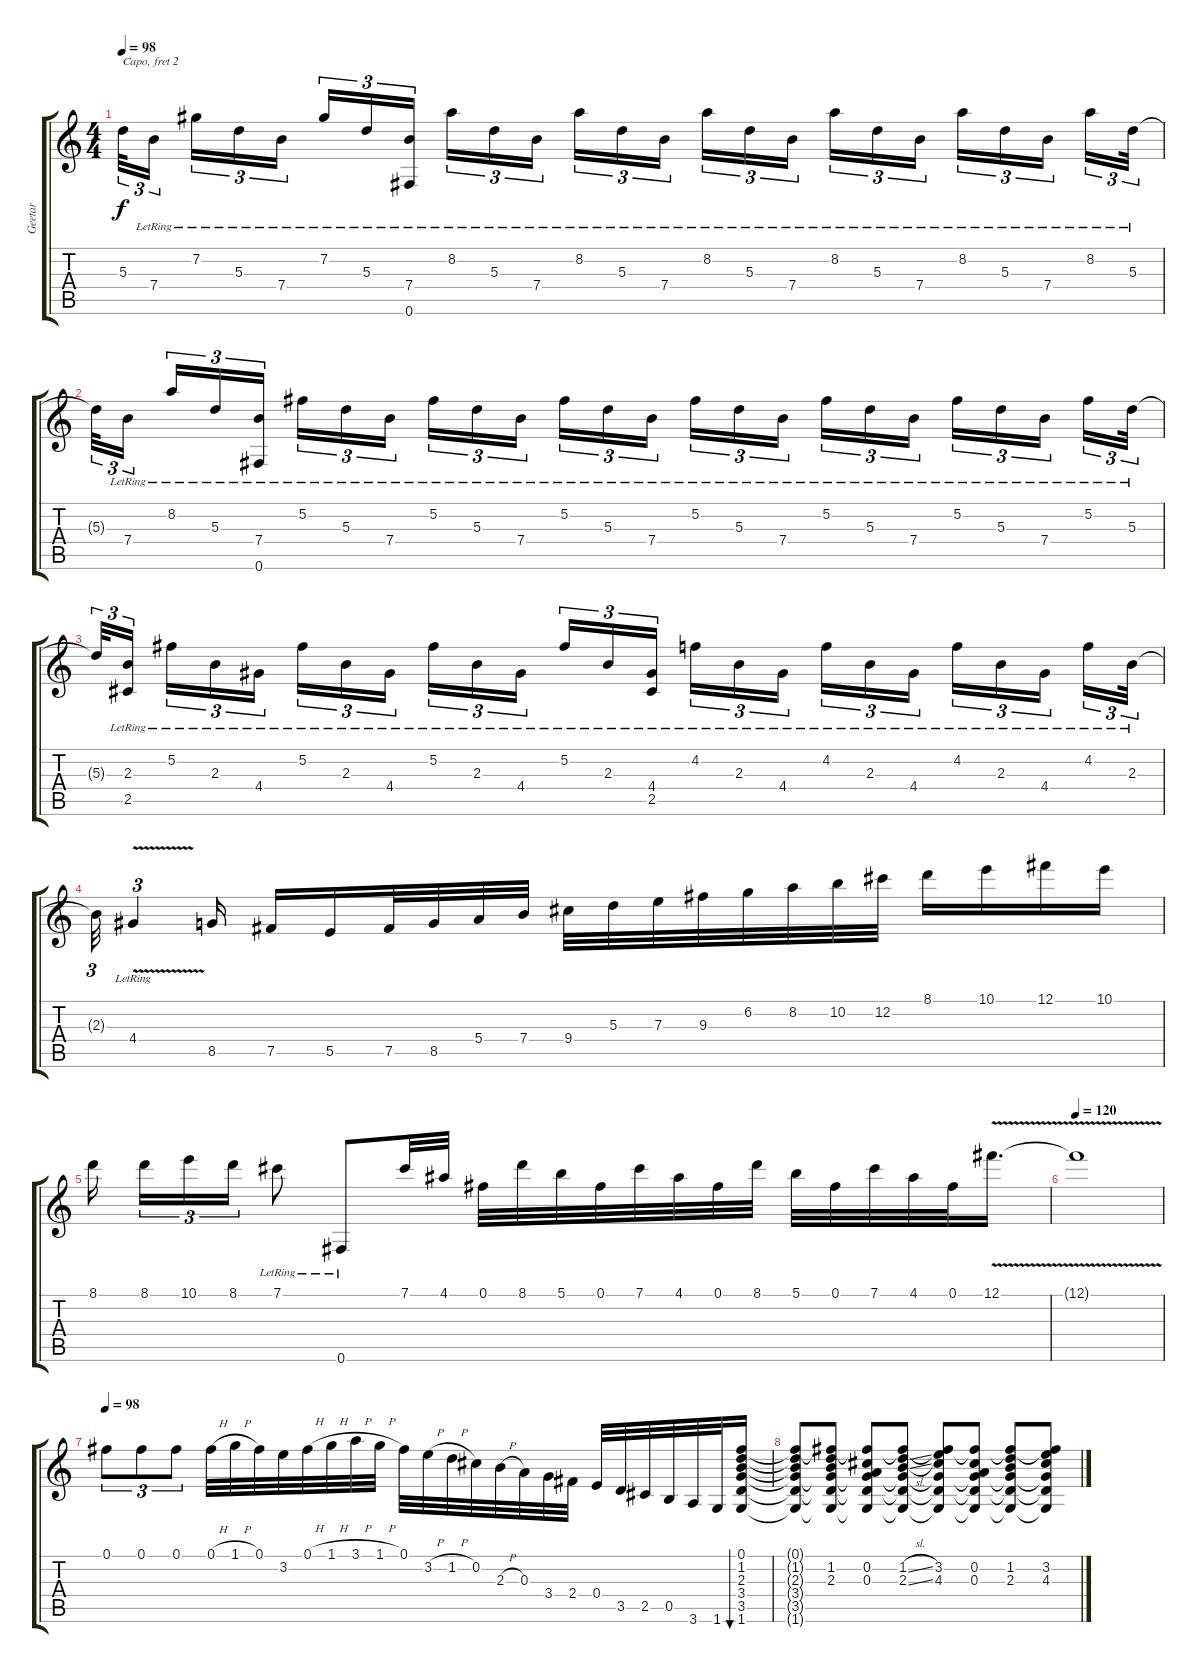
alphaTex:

\track ("Geetar" "Geetar") {instrument acousticguitarsteel}
\staff {score tabs}
\capo 2
\tuning (E4 B3 G3 D3 A2 E2) {hide}
\ts (4 4)
\tempo 98
\clef g2
\ks c
5.3{t}.32{tu (3 2) dy f} 7.4{lr}.16{tu (3 2) beam splitsecondary} 7.2{lr}.16{tu (3 2)} 5.3{lr}.16{tu (3 2)} 7.4{lr}.16{tu (3 2) beam splitsecondary} 7.2{lr}.16{tu (3 2)} 5.3{lr}.16{tu (3 2)} (7.4{lr} 0.6{lr}).16{tu (3 2) beam splitsecondary} 8.2{lr}.16{tu (3 2)} 5.3{lr}.16{tu (3 2)} 7.4{lr}.16{tu (3 2) beam splitsecondary} 8.2{lr}.16{tu (3 2)} 5.3{lr}.16{tu (3 2)} 7.4{lr}.16{tu (3 2) beam splitsecondary} 8.2{lr}.16{tu (3 2)} 5.3{lr}.16{tu (3 2)} 7.4{lr}.16{tu (3 2) beam splitsecondary} 8.2{lr}.16{tu (3 2)} 5.3{lr}.16{tu (3 2)} 7.4{lr}.16{tu (3 2) beam splitsecondary} 8.2{lr}.16{tu (3 2)} 5.3{lr}.16{tu (3 2)} 7.4{lr}.16{tu (3 2) beam splitsecondary} 8.2{lr}.16{tu (3 2)} 5.3{lr}.32{tu (3 2)} |
5.3{t}.32{tu (3 2)} 7.4{lr}.16{tu (3 2) beam splitsecondary} 8.2{lr}.16{tu (3 2)} 5.3{lr}.16{tu (3 2)} (7.4{lr} 0.6{lr}).16{tu (3 2) beam splitsecondary} 5.2{lr}.16{tu (3 2)} 5.3{lr}.16{tu (3 2)} 7.4{lr}.16{tu (3 2) beam splitsecondary} 5.2{lr}.16{tu (3 2)} 5.3{lr}.16{tu (3 2)} 7.4{lr}.16{tu (3 2) beam splitsecondary} 5.2{lr}.16{tu (3 2)} 5.3{lr}.16{tu (3 2)} 7.4{lr}.16{tu (3 2) beam splitsecondary} 5.2{lr}.16{tu (3 2)} 5.3{lr}.16{tu (3 2)} 7.4{lr}.16{tu (3 2) beam splitsecondary} 5.2{lr}.16{tu (3 2)} 5.3{lr}.16{tu (3 2)} 7.4{lr}.16{tu (3 2) beam splitsecondary} 5.2{lr}.16{tu (3 2)} 5.3{lr}.16{tu (3 2)} 7.4{lr}.16{tu (3 2) beam splitsecondary} 5.2{lr}.16{tu (3 2)} 5.3{lr}.32{tu (3 2)} |
5.3{t}.32{tu (3 2)} (2.3{lr} 2.5{lr}).16{tu (3 2) beam splitsecondary} 5.2{lr}.16{tu (3 2)} 2.3{lr}.16{tu (3 2)} 4.4{lr}.16{tu (3 2) beam splitsecondary} 5.2{lr}.16{tu (3 2)} 2.3{lr}.16{tu (3 2)} 4.4{lr}.16{tu (3 2) beam splitsecondary} 5.2{lr}.16{tu (3 2)} 2.3{lr}.16{tu (3 2)} 4.4{lr}.16{tu (3 2) beam splitsecondary} 5.2{lr}.16{tu (3 2)} 2.3{lr}.16{tu (3 2)} (4.4{lr} 2.5{lr}).16{tu (3 2) beam splitsecondary} 4.2{lr}.16{tu (3 2)} 2.3{lr}.16{tu (3 2)} 4.4{lr}.16{tu (3 2) beam splitsecondary} 4.2{lr}.16{tu (3 2)} 2.3{lr}.16{tu (3 2)} 4.4{lr}.16{tu (3 2) beam splitsecondary} 4.2{lr}.16{tu (3 2)} 2.3{lr}.16{tu (3 2)} 4.4{lr}.16{tu (3 2) beam splitsecondary} 4.2{lr}.16{tu (3 2)} 2.3{lr}.32{tu (3 2)} |
2.3{t}.32{tu (3 2)} 4.4{v lr}.4{tu (3 2)} 8.5.16 7.5.16 5.5.16 7.5.32 8.5.32 5.4.32 7.4.32 9.4.32 5.3.32 7.3.32 9.3.32 6.2.32 8.2.32 10.2.32 12.2.32 8.1.16 10.1.16 12.1.16 10.1.16 |
8.1.16{beam splitsecondary} 8.1.16{tu (3 2)} 10.1.16{tu (3 2)} 8.1.16{tu (3 2)} 7.1{lr}.8 0.6{lr}.8 7.1.32 4.1.32 0.1.32 8.1.32 5.1.32 0.1.32 7.1.32 4.1.32 0.1.32 8.1.32 5.1.32 0.1.32 7.1.32 4.1.32 0.1.32 12.1{v}.16{d} |
\tempo 120
12.1{t}.1 |
\tempo 98
0.1.8{tu (3 2)} 0.1.8{tu (3 2)} 0.1.8{tu (3 2)} 0.1{h}.32 1.1{h}.32 0.1.32 3.2.32 0.1{h}.32 1.1{h}.32 3.1{h}.32 1.1{h}.32 0.1.32 3.2{h}.32 1.2{h}.32 0.2.32 2.3{h}.32 0.3.32 3.4.32 2.4.32 0.4.32 3.5.32 2.5.32 0.5.32 3.6.32 1.6.32 (0.1 1.2 2.3 3.4 3.5 1.6).16{bu 480} |
(0.1{t} 1.2{t} 2.3{t} 3.4{t} 3.5{t} 1.6{t}).8 (0.1{t} 1.2 2.3 3.4{t} 3.5{t} 1.6{t}).8 (0.1{t} 0.2 0.3 3.4{t} 3.5{t} 1.6{t}).8 (0.1{t} 1.2{sl} 2.3{sl} 3.4{t} 3.5{t} 1.6{t}).8 (0.1{t} 3.2 4.3 3.4{t} 3.5{t} 1.6{t}).8 (0.1{t} 0.2 0.3 3.4{t} 3.5{t} 1.6{t}).8 (0.1{t} 1.2 2.3 3.4{t} 3.5{t} 1.6{t}).8 (0.1{t} 3.2 4.3 3.4{t} 3.5{t} 1.6{t}).8
